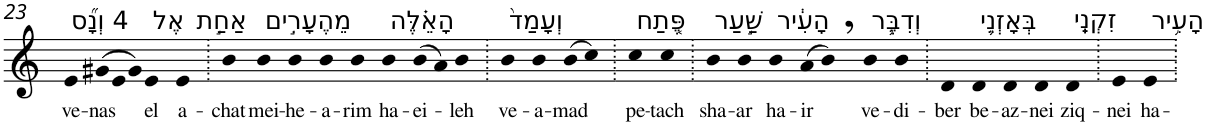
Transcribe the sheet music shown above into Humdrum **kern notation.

**kern	**text
*part1	*part1
*staff1	*staff1
*I"Piano	*
*I'Pno	*
!!LO:PB:g=z
*clefG2	*
*k[]	*
=23	=23
!LO:TX:a:t=4 וְנָ֞ס	!
!	!LO:LY:b
4e	ve-
*Xtuplet	*
!	!LO:LY:b
(>12g#X	-nas
12e	.
12g#)	.
!LO:TX:a:t=אֶל	!
!	!LO:LY:b
4e	el
!LO:TX:a:t=אַחַ֣ת	!
!	!LO:LY:b
4e	a-
=24.	=24.
!	!LO:LY:b
4b	-chat
!LO:TX:a:t=מֵהֶעָרִ֣ים	!
!	!LO:LY:b
4b	mei-
!	!LO:LY:b
4b	-he-
!	!LO:LY:b
4b	-a-
!	!LO:LY:b
4b	-rim
!LO:TX:a:t=הָאֵ֗לֶּה	!
!	!LO:LY:b
4b	ha-
!	!LO:LY:b
(>8b	-ei-
8a)	.
!	!LO:LY:b
4b	-leh
=25.	=25.
!LO:TX:a:t=וְעָמַד֙	!
!	!LO:LY:b
4b	ve-
!	!LO:LY:b
4b	-a-
!	!LO:LY:b
(>8b	-mad
8cc)	.
=26.	=26.
!LO:TX:a:t=פֶּ֚תַח	!
!	!LO:LY:b
4cc	pe-
!	!LO:LY:b
4cc	-tach
=27.	=27.
!LO:TX:a:t=שַׁ֣עַר	!
!	!LO:LY:b
4b	sha-
!	!LO:LY:b
4b	-ar
!LO:TX:a:t=הָעִ֔יר	!
!	!LO:LY:b
4b	ha-
!	!LO:LY:b
(>8a	-ir
8b,)	.
!LO:TX:a:t=וְדִבֶּ֛ר	!
!	!LO:LY:b
4b	ve-
!	!LO:LY:b
4b	-di-
=28.	=28.
!	!LO:LY:b
4d	-ber
!LO:TX:a:t=בְּאָזְנֵ֛י	!
!	!LO:LY:b
4d	be-
!	!LO:LY:b
4d	-az-
!	!LO:LY:b
4d	-nei
!LO:TX:a:t=זִקְנֵֽי	!
!	!LO:LY:b
4d	ziq-
=29.	=29.
!	!LO:LY:b
4e	-nei
!LO:TX:a:t=הָעִ֥יר	!
!	!LO:LY:b
4e	ha-
=.	=.
*-	*-
